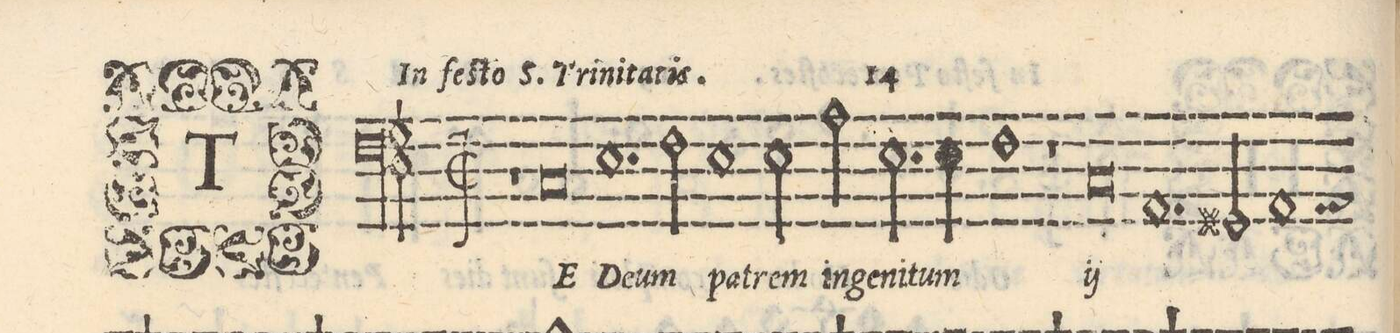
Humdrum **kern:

**kern	**text
*I"BASSVS	*
*clefF4	*
*k[]	*
*met(C|)	*
*M2/1	*
1r	.
0C	TE
=2-	=2-
1.E	De-
=3-	=3-
2F\	-um
1E	pa-
=4-	=4-
2E\	-trem
2A\	in-
2.E\	-ge-
4E\	-ni-
=5-	=5-
1F	-tum
1r	.
=6-	=6-
*	*ij
0C	Te
=7-	=7-
1.AA	De-
2GG#X/	-um
=8-	=8-
1AA	pa-
*custos:AA	*
*-	*-
